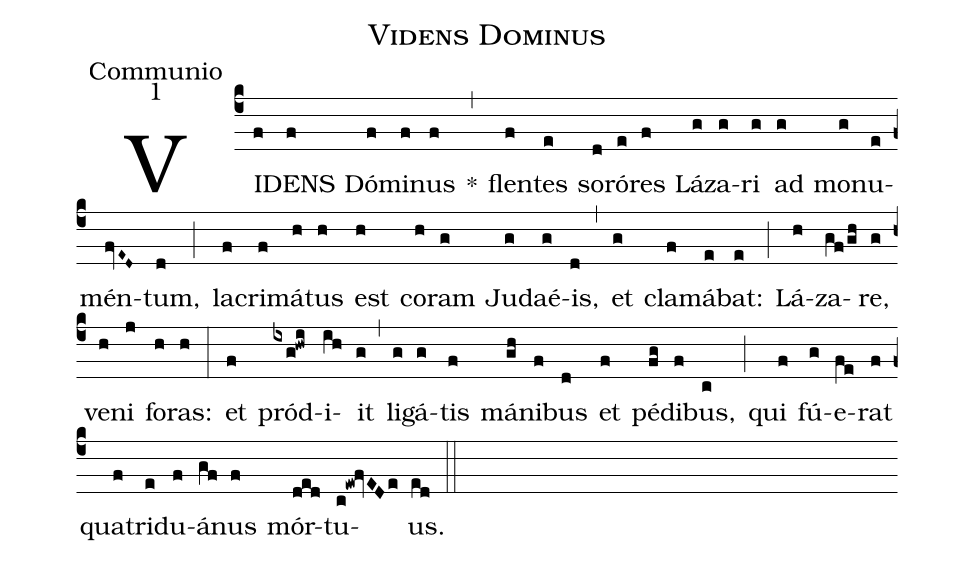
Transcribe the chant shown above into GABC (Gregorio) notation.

name:Videns Dominus;
office-part:Communio;
mode:1;
%%
(c4) VI(f)DENS(f) Dó(f)mi(f)nus(f) *(,) flen(f)tes(e) so(d)ró(e)res(f) Lá(g)za(g)ri(g) ad(g) mo(g)nu(e)mén(fvE~D~)tum,(d) (;) la(f)cri(f)má(h)tus(h) est(h) co(h)ram(g) Ju(g)daé(g)is,(d) (,) et(g) cla(f)má(e)bat:(e) (;) Lá(h)za(gf/gh)re,(g) ve(h)ni(j) fo(h)ras:(h) (:) et(f) pród(ixg!hwi)i(ih)it(g) (,) li(g)gá(g)tis(f) má(gh)ni(f)bus(d) et(f) pé(fg)di(f)bus,(c) (;) qui(f) fú(g)e(fe)rat(f) qua(f)tri(e)du(f)á(gf)nus(f) mór(ded)tu(c!ew!fvEDe)us.(ed) (::)
